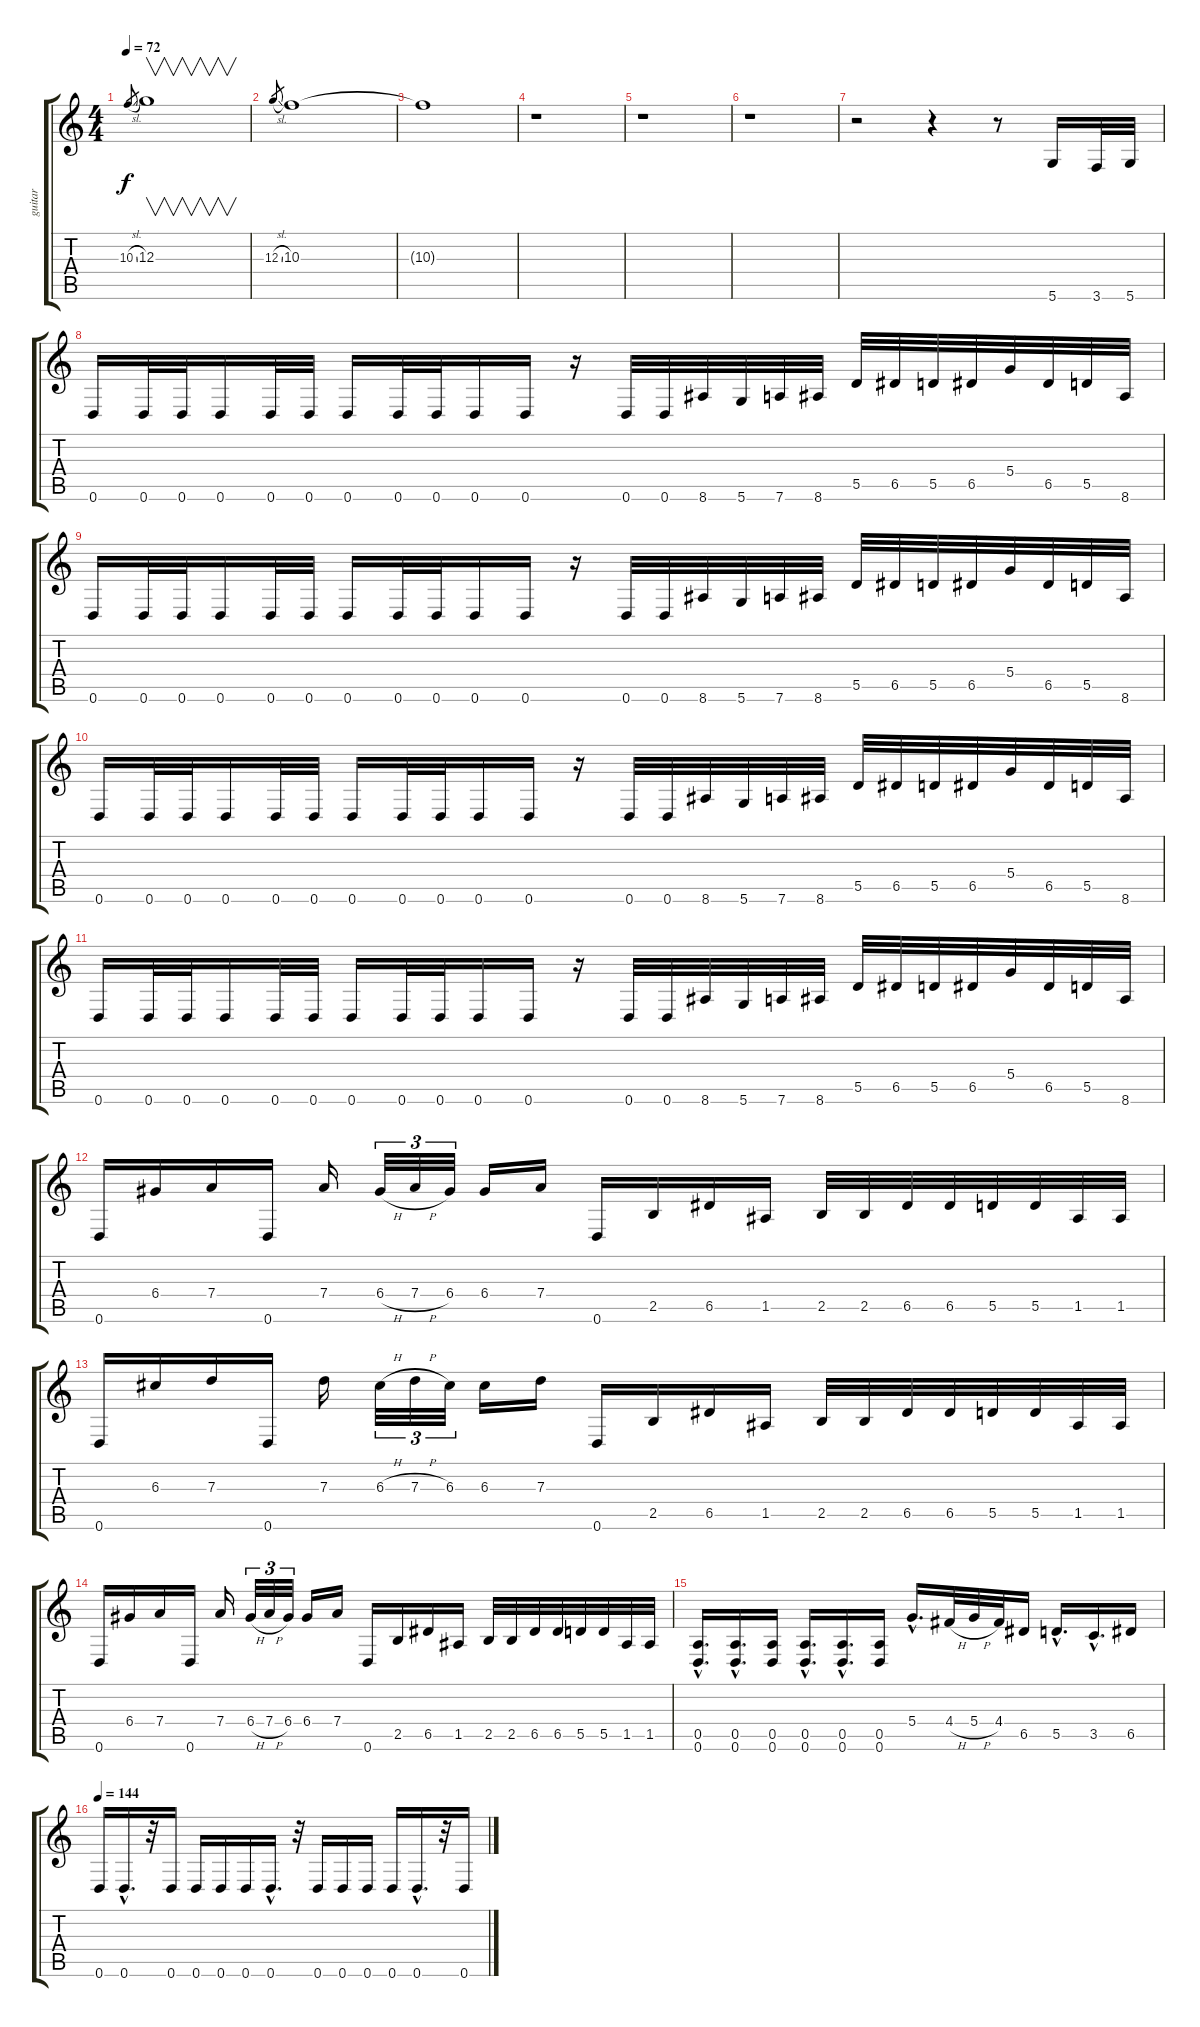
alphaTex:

\track ("guitar" "guitar") {instrument distortionguitar}
\staff {score tabs}
\tuning (E4 B3 G3 D3 A2 D2) {hide}
\ts (4 4)
\tempo 72
\clef g2
\ks c
10.3{sl}.8{gr dy f} 12.3.1{v} |
12.3{sl}.8{gr} 10.3.1 |
10.3{t}.1 |
r.1 |
r.1 |
r.1 |
r.2 r.4 r.8 5.6.16 3.6.32 5.6.32 |
0.6.16 0.6.32 0.6.32 0.6.16 0.6.32 0.6.32 0.6.16 0.6.32 0.6.32 0.6.16 0.6.16 r.16 0.6.32 0.6.32 8.6.32 5.6.32 7.6.32 8.6.32 5.5.32 6.5.32 5.5.32 6.5.32 5.4.32 6.5.32 5.5.32 8.6.32 |
0.6.16 0.6.32 0.6.32 0.6.16 0.6.32 0.6.32 0.6.16 0.6.32 0.6.32 0.6.16 0.6.16 r.16 0.6.32 0.6.32 8.6.32 5.6.32 7.6.32 8.6.32 5.5.32 6.5.32 5.5.32 6.5.32 5.4.32 6.5.32 5.5.32 8.6.32 |
0.6.16 0.6.32 0.6.32 0.6.16 0.6.32 0.6.32 0.6.16 0.6.32 0.6.32 0.6.16 0.6.16 r.16 0.6.32 0.6.32 8.6.32 5.6.32 7.6.32 8.6.32 5.5.32 6.5.32 5.5.32 6.5.32 5.4.32 6.5.32 5.5.32 8.6.32 |
0.6.16 0.6.32 0.6.32 0.6.16 0.6.32 0.6.32 0.6.16 0.6.32 0.6.32 0.6.16 0.6.16 r.16 0.6.32 0.6.32 8.6.32 5.6.32 7.6.32 8.6.32 5.5.32 6.5.32 5.5.32 6.5.32 5.4.32 6.5.32 5.5.32 8.6.32 |
0.6.16 6.4.16 7.4.16 0.6.16 7.4.16 6.4{h}.32{tu (3 2)} 7.4{h}.32{tu (3 2)} 6.4.32{tu (3 2)} 6.4.16 7.4.16 0.6.16 2.5.16 6.5.16 1.5.16 2.5.32 2.5.32 6.5.32 6.5.32 5.5.32 5.5.32 1.5.32 1.5.32 |
0.6.16 6.3.16 7.3.16 0.6.16 7.3.16 6.3{h}.32{tu (3 2)} 7.3{h}.32{tu (3 2)} 6.3.32{tu (3 2)} 6.3.16 7.3.16 0.6.16 2.5.16 6.5.16 1.5.16 2.5.32 2.5.32 6.5.32 6.5.32 5.5.32 5.5.32 1.5.32 1.5.32 |
0.6.16 6.4.16 7.4.16 0.6.16 7.4.16 6.4{h}.32{tu (3 2)} 7.4{h}.32{tu (3 2)} 6.4.32{tu (3 2)} 6.4.16 7.4.16 0.6.16 2.5.16 6.5.16 1.5.16 2.5.32 2.5.32 6.5.32 6.5.32 5.5.32 5.5.32 1.5.32 1.5.32 |
(0.5{hac} 0.6{hac}).16{d} (0.5{hac} 0.6{hac}).16{d} (0.5 0.6).16 (0.5{hac} 0.6{hac}).16{d} (0.5{hac} 0.6{hac}).16{d} (0.5 0.6).16 5.4{hac}.16{d} 4.4{h}.32 5.4{h}.32 4.4.32 6.5.16 5.5{hac}.16{d} 3.5{hac}.16{d} 6.5.16 |
\tempo 144
0.6.16 0.6{hac}.16{d} r.32 0.6.16 0.6.16 0.6.16 0.6.16 0.6{hac}.16{d} r.32 0.6.16 0.6.16 0.6.16 0.6.16 0.6{hac}.16{d} r.32 0.6.16
